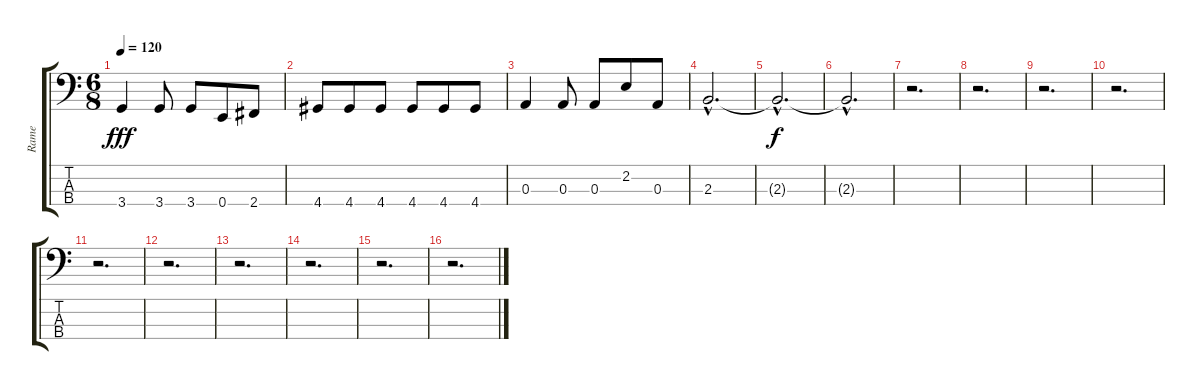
\track ("Rame" "Rame") {instrument electricbasspick}
\staff {score tabs}
\tuning (G2 D2 A1 E1) {hide}
\ts (6 8)
\tempo 120
\clef f4
\ks c
3.4.4{dy fff} 3.4.8 3.4.8 0.4.8 2.4.8 |
4.4.8 4.4.8 4.4.8 4.4.8 4.4.8 4.4.8 |
0.3.4 0.3.8 0.3.8 2.2.8 0.3.8 |
2.3{hac}.2{d} |
2.3{hac t}.2{d dy f} |
2.3{hac t}.2{d} |
r.2{d} |
r.2{d} |
r.2{d} |
r.2{d} |
r.2{d} |
r.2{d} |
r.2{d} |
r.2{d} |
r.2{d} |
r.2{d}
